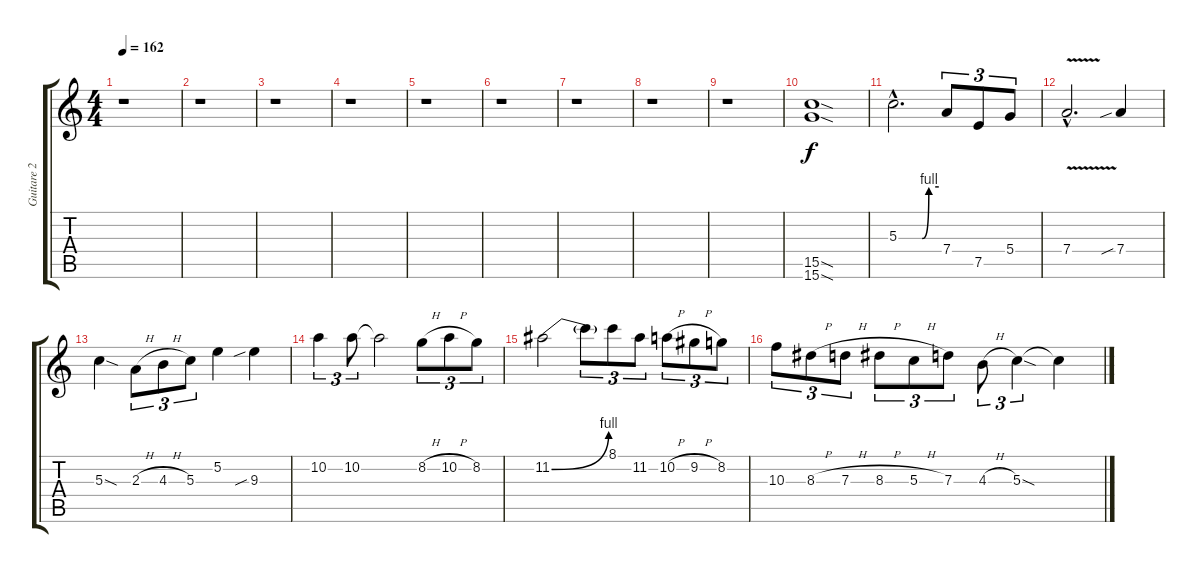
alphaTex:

\track ("Guitare 2" "Guitare 2") {instrument distortionguitar}
\staff {score tabs}
\tuning (E4 B3 G3 D3 A2 E2) {hide}
\ts (4 4)
\tempo 162
\clef g2
\ks c
r.1{dy f} |
r.1 |
r.1 |
r.1 |
r.1 |
r.1 |
r.1 |
r.1 |
r.1 |
(15.5{sod} 15.6{sod}).1 |
5.3{be (custom 0 0 35 0 45 4 60 4) hac}.2{d} 7.4.8{tu (3 2)} 7.5.8{tu (3 2)} 5.4.8{tu (3 2)} |
7.4{v hac}.2{d} 7.4{sib}.4 |
5.3{sod}.4 2.3{h}.8{tu (3 2)} 4.3{h}.8{tu (3 2)} 5.3.8{tu (3 2)} 5.2.4 9.3{sib}.4 |
10.2.4{tu (3 2)} 10.2.8{tu (3 2)} 10.2{t}.2 8.2{h}.8{tu (3 2)} 10.2{h}.8{tu (3 2)} 8.2.8{tu (3 2)} |
11.2{be (bend 0 0 60 4)}.2 11.2{t}.8{tu (3 2)} 8.1.8{tu (3 2)} 11.2.8{tu (3 2)} 10.2{h}.8{tu (3 2)} 9.2{h}.8{tu (3 2)} 8.2.8{tu (3 2)} |
10.3.8{tu (3 2)} 8.3{h}.8{tu (3 2)} 7.3{h}.8{tu (3 2)} 8.3{h}.8{tu (3 2)} 5.3{h}.8{tu (3 2)} 7.3.8{tu (3 2)} 4.3{h}.8{tu (3 2)} 5.3{sod}.4{tu (3 2)} 5.3{t}.4
